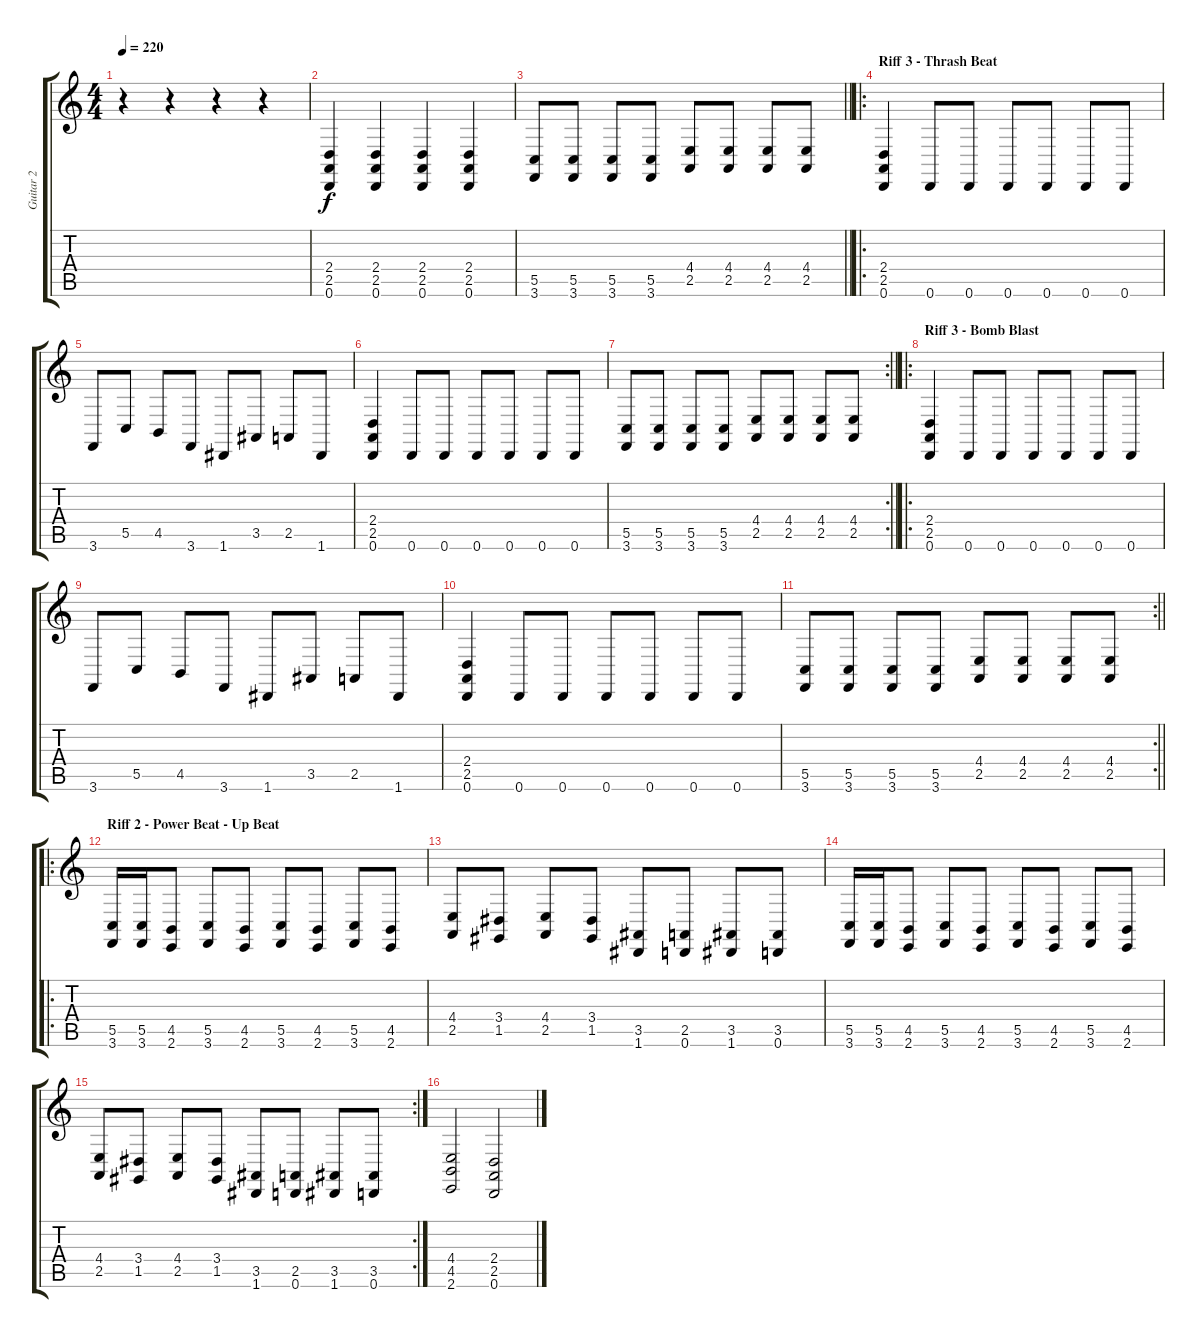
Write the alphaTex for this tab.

\track ("Guitar 2" "Guitar 2") {instrument electricgrandpiano}
\staff {score tabs}
\tuning (D4 A3 F3 C3 G2 D2) {hide}
\ts (4 4)
\tempo 220
\clef g2
\ks c
r.4{dy f} r.4 r.4 r.4 |
(2.4 2.5 0.6).4 (2.4 2.5 0.6).4 (2.4 2.5 0.6).4 (2.4 2.5 0.6).4 |
\barLineRight lightlight
(5.5 3.6).8 (5.5 3.6).8 (5.5 3.6).8 (5.5 3.6).8 (4.4 2.5).8 (4.4 2.5).8 (4.4 2.5).8 (4.4 2.5).8 |
\ro
\section ("" "Riff 3 - Thrash Beat ")
(2.4 2.5 0.6).4 0.6.8 0.6.8 0.6.8 0.6.8 0.6.8 0.6.8 |
3.6.8 5.5.8 4.5.8 3.6.8 1.6.8 3.5.8 2.5.8 1.6.8 |
(2.4 2.5 0.6).4 0.6.8 0.6.8 0.6.8 0.6.8 0.6.8 0.6.8 |
\rc 2
\barLineRight lightlight
(5.5 3.6).8 (5.5 3.6).8 (5.5 3.6).8 (5.5 3.6).8 (4.4 2.5).8 (4.4 2.5).8 (4.4 2.5).8 (4.4 2.5).8 |
\ro
\section ("" "Riff 3 - Bomb Blast")
(2.4 2.5 0.6).4 0.6.8 0.6.8 0.6.8 0.6.8 0.6.8 0.6.8 |
3.6.8 5.5.8 4.5.8 3.6.8 1.6.8 3.5.8 2.5.8 1.6.8 |
(2.4 2.5 0.6).4 0.6.8 0.6.8 0.6.8 0.6.8 0.6.8 0.6.8 |
\rc 2
\barLineRight lightlight
(5.5 3.6).8 (5.5 3.6).8 (5.5 3.6).8 (5.5 3.6).8 (4.4 2.5).8 (4.4 2.5).8 (4.4 2.5).8 (4.4 2.5).8 |
\ro
\section ("" "Riff 2 - Power Beat - Up Beat")
(5.5 3.6).16 (5.5 3.6).16 (4.5 2.6).8 (5.5 3.6).8 (4.5 2.6).8 (5.5 3.6).8 (4.5 2.6).8 (5.5 3.6).8 (4.5 2.6).8 |
(4.4 2.5).8 (3.4 1.5).8 (4.4 2.5).8 (3.4 1.5).8 (3.5 1.6).8 (2.5 0.6).8 (3.5 1.6).8 (3.5 0.6).8 |
(5.5 3.6).16 (5.5 3.6).16 (4.5 2.6).8 (5.5 3.6).8 (4.5 2.6).8 (5.5 3.6).8 (4.5 2.6).8 (5.5 3.6).8 (4.5 2.6).8 |
\rc 2
(4.4 2.5).8 (3.4 1.5).8 (4.4 2.5).8 (3.4 1.5).8 (3.5 1.6).8 (2.5 0.6).8 (3.5 1.6).8 (3.5 0.6).8 |
(4.4 4.5 2.6).2 (2.4 2.5 0.6).2
